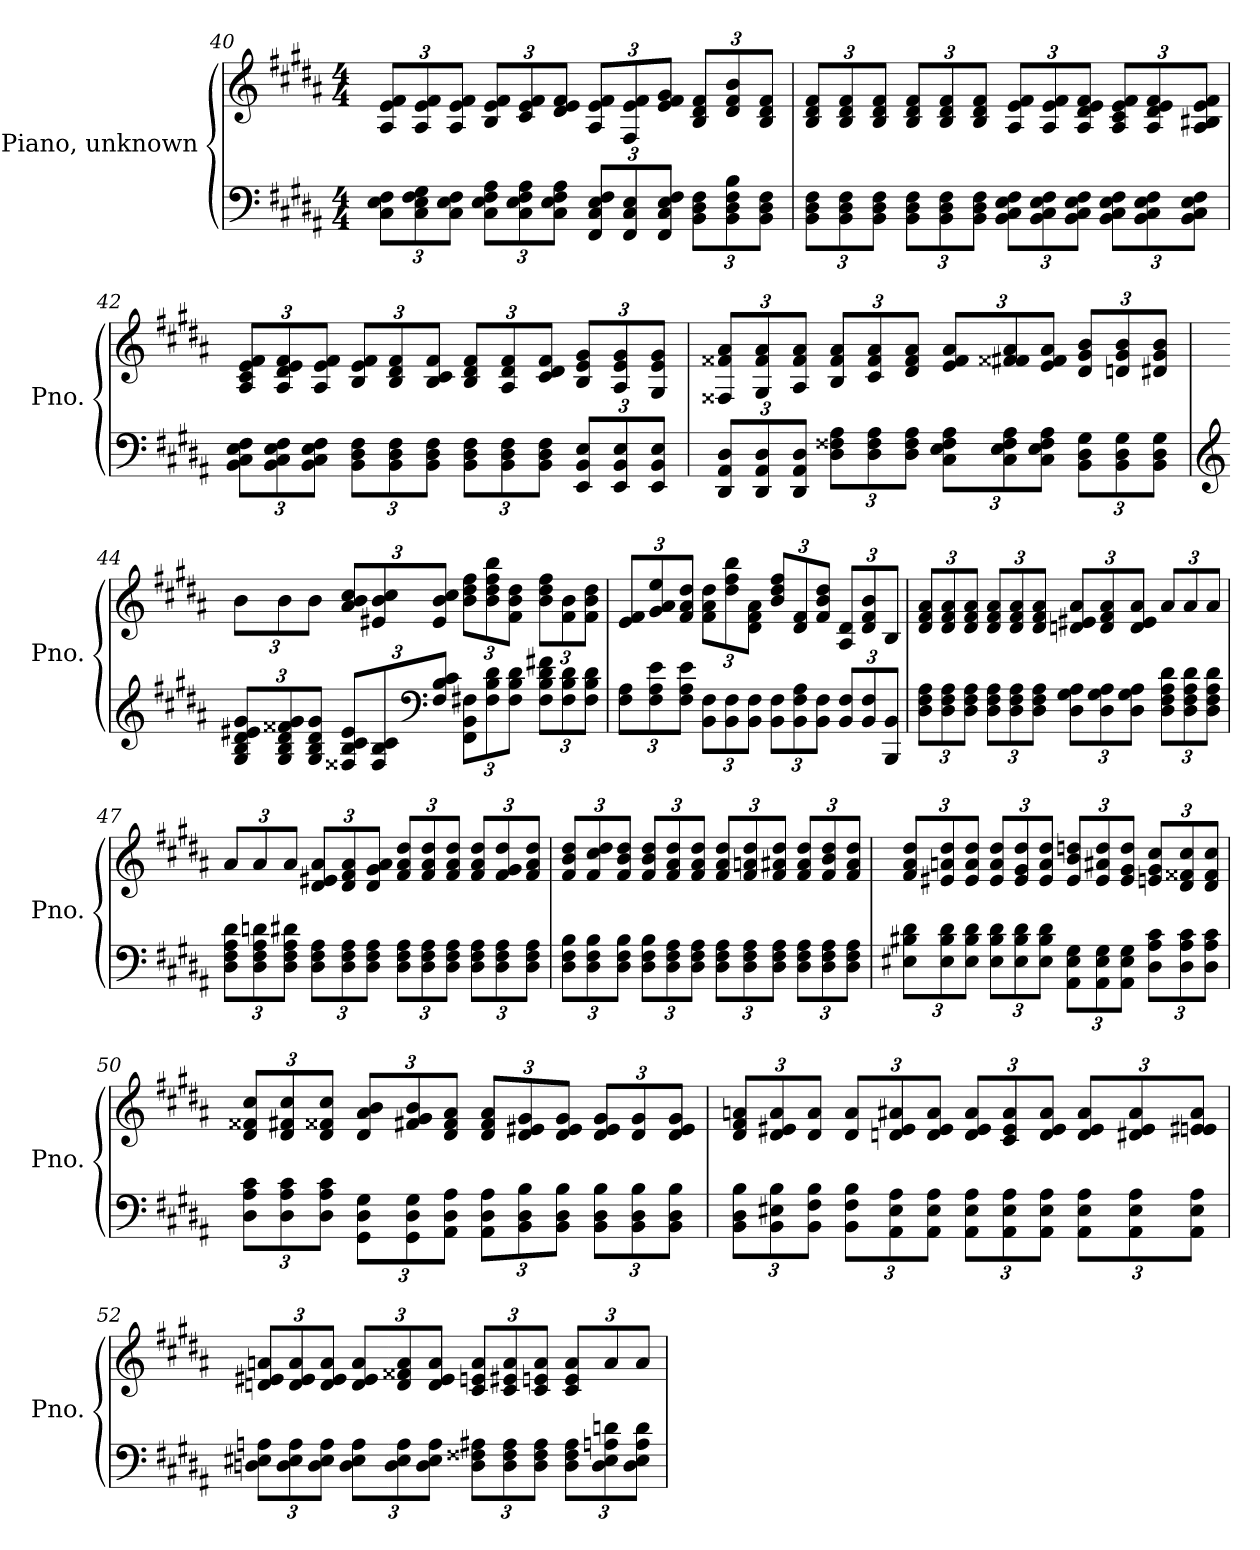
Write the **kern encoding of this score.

**kern	**kern
*part1	*part1
*staff2	*staff1
*I"Piano, unknown	*
*I'Pno.	*
*clefF4	*clefG2
*k[f#c#g#d#a#]	*k[f#c#g#d#a#]
*M4/4	*M4/4
*Xbrackettup	*Xbrackettup
=40	=40
12C#\ 12E\ 12F#\L	12A#/ 12e/ 12f#/L
12C#\ 12E\ 12F#\ 12G#\	12A#/ 12e/ 12f#/
12C#\ 12E\ 12F#\J	12A#/ 12e/ 12f#/J
12C#\ 12E\ 12F#\ 12A#\L	12B/ 12e/ 12f#/L
12C#\ 12E\ 12F#\ 12A#\	12c#/ 12e/ 12f#/
12C#\ 12E\ 12F#\ 12A#\J	12d#/ 12e/ 12f#/J
12FF#/ 12C#/ 12E/ 12F#/L	12A#/ 12e/ 12f#/L
12FF#/ 12C#/ 12E/	12F#/ 12e/ 12f#/
12FF#/ 12C#/ 12E/ 12F#/J	12e/ 12f#/ 12g#/J
12BB\ 12D#\ 12F#\L	12B/ 12d#/ 12f#/L
12BB\ 12D#\ 12F#\ 12B\	12d#/ 12f#/ 12b/
12BB\ 12D#\ 12F#\J	12B/ 12d#/ 12f#/J
!!LO:LB:g=z
=41	=41
12BB\ 12D#\ 12F#\L	12B/ 12d#/ 12f#/L
12BB\ 12D#\ 12F#\	12B/ 12d#/ 12f#/
12BB\ 12D#\ 12F#\J	12B/ 12d#/ 12f#/J
12BB\ 12D#\ 12F#\L	12B/ 12d#/ 12f#/L
12BB\ 12D#\ 12F#\	12B/ 12d#/ 12f#/
12BB\ 12D#\ 12F#\J	12B/ 12d#/ 12f#/J
12BB\ 12C#\ 12E\ 12F#\L	12A#/ 12e/ 12f#/L
12BB\ 12C#\ 12E\ 12F#\	12A#/ 12e/ 12f#/
12BB\ 12C#\ 12E\ 12F#\J	12A#/ 12d#/ 12e/ 12f#/J
12BB\ 12C#\ 12E\ 12F#\L	12A#/ 12c#/ 12e/ 12f#/L
12BB\ 12C#\ 12E\ 12F#\	12A#/ 12d#/ 12e/ 12f#/
12BB\ 12C#\ 12E\ 12F#\J	12A#/ 12B#X/ 12e/ 12f#/J
=42	=42
12BB\ 12C#\ 12E\ 12F#\L	12A#/ 12c#/ 12e/ 12f#/L
12BB\ 12C#\ 12E\ 12F#\	12A#/ 12d#/ 12e/ 12f#/
12BB\ 12C#\ 12E\ 12F#\J	12A#/ 12e/ 12f#/J
12BB\ 12D#\ 12F#\L	12B/ 12e/ 12f#/L
12BB\ 12D#\ 12F#\	12B/ 12d#/ 12f#/
12BB\ 12D#\ 12F#\J	12B/ 12c#/ 12f#/J
12BB\ 12D#\ 12F#\L	12B/ 12d#/ 12f#/L
12BB\ 12D#\ 12F#\	12A#/ 12d#/ 12f#/
12BB\ 12D#\ 12F#\J	12c#/ 12d#/ 12f#/J
12EE/ 12BB/ 12E/L	12B/ 12e/ 12g#/L
12EE/ 12BB/ 12E/	12A#/ 12e/ 12g#/
12EE/ 12BB/ 12E/J	12G#/ 12e/ 12g#/J
!!LO:LB:g=z
=43	=43
12DD#/ 12AA#/ 12D#/L	12F##X/ 12f##X/ 12a#/L
12DD#/ 12AA#/ 12D#/	12G#/ 12f##/ 12a#/
12DD#/ 12AA#/ 12D#/J	12A#/ 12f##/ 12a#/J
12D#\ 12F##X\ 12A#\L	12B/ 12f##/ 12a#/L
12D#\ 12F##\ 12A#\	12c#/ 12f##/ 12a#/
12D#\ 12F##\ 12A#\J	12d#/ 12f##/ 12a#/J
12C#\ 12E\ 12F##\ 12A#\L	12e/ 12f##/ 12a#/L
12C#\ 12E\ 12F##\ 12A#\	12f#X/ 12f##X/ 12a#/
12C#\ 12E\ 12F##\ 12A#\J	12e/ 12f##/ 12a#/J
12BB\ 12D#\ 12G#\L	12d#/ 12g#/ 12b/L
12BB\ 12D#\ 12G#\	12dn/ 12g#/ 12b/
12BB\ 12D#\ 12G#\J	12d#X/ 12g#/ 12b/J
!!LO:LB:g=z
=44	=44
*clefG2	*
12G#/ 12B/ 12d#/ 12e#X/ 12g#/L	12b\L
12G#/ 12B/ 12d#/ 12f##X/ 12g#/	12b\
12G#/ 12B/ 12d#/ 12g#/J	12b\J
12F##X/ 12B/ 12c#/ 12e#/L	12a#/ 12b/ 12cc#/L
12F##/ 12B/ 12c#/	12e#X/ 12b/ 12cc#/
*clefF4	*
12F##/ 12B/ 12c#/J	12e#/ 12b/ 12cc#/J
12FF#\ 12BB\ 12F#X\L	12b\ 12dd#\ 12ff#\L
12F#\ 12B\ 12d#\	12b\ 12dd#\ 12ff#\ 12bb\
12F#\ 12B\ 12d#\J	12f#\ 12b\ 12dd#\J
12F#\ 12B\ 12d#\ 12f#X\L	12b\ 12dd#\ 12ff#\L
12F#\ 12B\ 12d#\	12f#\ 12b\
12F#\ 12B\ 12d#\J	12f#\ 12b\ 12dd#\J
=45	=45
12F#\ 12A#\L	12e/ 12f#/L
12F#\ 12A#\ 12e\	12g#/ 12a#/ 12ee/
12F#\ 12A#\ 12e\J	12f#/ 12a#/ 12dd#/J
12BB\ 12F#\L	12f#\ 12a#\ 12dd#\L
12BB\ 12F#\	12dd#\ 12ff#\ 12bb\
12BB\ 12F#\J	12d#\ 12f#\ 12a#\J
12BB\ 12F#\L	12b/ 12dd#/ 12ff#/L
12BB\ 12F#\ 12A#\	12d#/ 12f#/
12BB\ 12F#\J	12f#/ 12b/ 12dd#/J
12BB/ 12F#/L	12A#/ 12d#/L
12BB/ 12F#/	12d#/ 12f#/ 12b/
12BBB/ 12BB/J	12B/J
!!LO:LB:g=z
=46	=46
12D#\ 12F#\ 12A#\L	12d#/ 12f#/ 12a#/L
12D#\ 12F#\ 12A#\	12d#/ 12f#/ 12a#/
12D#\ 12F#\ 12A#\J	12d#/ 12f#/ 12a#/J
12D#\ 12F#\ 12A#\L	12d#/ 12f#/ 12a#/L
12D#\ 12F#\ 12A#\	12d#/ 12f#/ 12a#/
12D#\ 12F#\ 12A#\J	12d#/ 12f#/ 12a#/J
12D#\ 12G#\ 12A#\L	12dn/ 12e#X/ 12a#/L
12D#\ 12G#\ 12A#\	12d/ 12f#/ 12a#/
12D#\ 12G#\ 12A#\J	12d/ 12e#/ 12a#/J
12D#\ 12F#\ 12A#\ 12d#\L	12a#/L
12D#\ 12F#\ 12A#\ 12d#\	12a#/
12D#\ 12F#\ 12A#\ 12d#\J	12a#/J
=47	=47
12D#\ 12F#\ 12A#\ 12d#\L	12a#/L
12D#\ 12F#\ 12A#\ 12dn\	12a#/
12D#\ 12F#\ 12A#\ 12d#X\J	12a#/J
12D#\ 12F#\ 12A#\L	12d#/ 12e#X/ 12a#/L
12D#\ 12F#\ 12A#\	12d#/ 12f#/ 12a#/
12D#\ 12F#\ 12A#\J	12d#/ 12g#/ 12a#/J
12D#\ 12F#\ 12A#\L	12f#/ 12a#/ 12dd#/L
12D#\ 12F#\ 12A#\	12f#/ 12a#/ 12dd#/
12D#\ 12F#\ 12A#\J	12f#/ 12a#/ 12dd#/J
12D#\ 12F#\ 12A#\L	12f#/ 12a#/ 12dd#/L
12D#\ 12F#\ 12A#\	12f#/ 12g#/ 12dd#/
12D#\ 12F#\ 12A#\J	12f#/ 12a#/ 12dd#/J
!!LO:PB:g=z
=48	=48
12D#\ 12F#\ 12B\L	12f#/ 12b/ 12dd#/L
12D#\ 12F#\ 12B\	12f#/ 12cc#/ 12dd#/
12D#\ 12F#\ 12B\J	12f#/ 12b/ 12dd#/J
12D#\ 12F#\ 12B\L	12f#/ 12b/ 12dd#/L
12D#\ 12F#\ 12A#\	12f#/ 12a#/ 12dd#/
12D#\ 12F#\ 12A#\J	12f#/ 12a#/ 12dd#/J
12D#\ 12F#\ 12A#\L	12f#/ 12a#/ 12dd#/L
12D#\ 12F#\ 12A#\	12f#/ 12an/ 12dd#/
12D#\ 12F#\ 12A#\J	12f#/ 12a#X/ 12dd#/J
12D#\ 12F#\ 12A#\L	12f#/ 12a#/ 12dd#/L
12D#\ 12F#\ 12A#\	12f#/ 12b/ 12dd#/
12D#\ 12F#\ 12A#\J	12f#/ 12a#/ 12dd#/J
=49	=49
12E#X\ 12B#X\ 12d#\L	12f#/ 12a#/ 12dd#/L
12E#\ 12B#\ 12d#\	12e#X/ 12an/ 12dd#/
12E#\ 12B#\ 12d#\J	12e#/ 12a/ 12dd#/J
12E#\ 12B#\ 12d#\L	12e#/ 12a/ 12dd#/L
12E#\ 12B#\ 12d#\	12e#/ 12g#/ 12dd#/
12E#\ 12B#\ 12d#\J	12e#/ 12a/ 12dd#/J
12AA#\ 12E#\ 12G#\L	12e#/ 12b/ 12ddn/L
12AA#\ 12E#\ 12G#\	12e#/ 12a#X/ 12dd/
12AA#\ 12E#\ 12G#\J	12e#/ 12g#/ 12dd/J
12D#\ 12A#\ 12c#\L	12en/ 12g#/ 12cc#/L
12D#\ 12A#\ 12c#\	12d#/ 12f##X/ 12cc#/
12D#\ 12A#\ 12c#\J	12d#/ 12f##/ 12cc#/J
!!LO:LB:g=z
=50	=50
12D#\ 12A#\ 12c#\L	12d#/ 12f##X/ 12cc#/L
12D#\ 12A#\ 12c#\	12d#/ 12f#X/ 12cc#/
12D#\ 12A#\ 12c#\J	12d#/ 12f##X/ 12cc#/J
12GG#\ 12D#\ 12G#\L	12d#/ 12a#/ 12b/L
12GG#\ 12D#\ 12G#\	12f#X/ 12g#/ 12b/
12AA#\ 12D#\ 12A#\J	12d#/ 12f#/ 12a#/J
12AA#\ 12D#\ 12A#\L	12d#/ 12f#/ 12a#/L
12BB\ 12D#\ 12B\	12d#/ 12e#X/ 12g#/
12BB\ 12D#\ 12B\J	12d#/ 12e#/ 12g#/J
12BB\ 12D#\ 12B\L	12d#/ 12e#/ 12g#/L
12BB\ 12D#\ 12B\	12d#/ 12g#/
12BB\ 12D#\ 12B\J	12d#/ 12e#/ 12g#/J
=51	=51
12BB\ 12D#\ 12B\L	12d#/ 12f#/ 12an/L
12BB\ 12E#X\ 12B\	12d#/ 12e#X/ 12a/
12BB\ 12F#\ 12B\J	12d#/ 12a/J
12BB\ 12F#\ 12B\L	12d#/ 12a/L
12AA#\ 12E#\ 12A#\	12dn/ 12e#/ 12a#X/
12AA#\ 12E#\ 12A#\J	12d/ 12e#/ 12a#/J
12AA#\ 12E#\ 12A#\L	12d/ 12e#/ 12a#/L
12AA#\ 12E#\ 12A#\	12c#/ 12e#/ 12a#/
12AA#\ 12E#\ 12A#\J	12d/ 12e#/ 12a#/J
12AA#\ 12E#\ 12A#\L	12d/ 12e#/ 12a#/L
12AA#\ 12E#\ 12A#\	12d#X/ 12e#/ 12a#/
12AA#\ 12E#\ 12A#\J	12en/ 12e#X/ 12a#/J
!!LO:LB:g=z
=52	=52
12Dn\ 12E#X\ 12An\L	12dn/ 12e#X/ 12an/L
12D\ 12E#\ 12A\	12d/ 12e#/ 12a/
12D\ 12E#\ 12A\J	12d/ 12e#/ 12a/J
12D\ 12E#\ 12A\L	12d/ 12e#/ 12a/L
12D\ 12E#\ 12A\	12d/ 12f##X/ 12a/
12D\ 12E#\ 12A\J	12d/ 12e#/ 12a/J
12D\ 12F##X\ 12A#X\L	12c#/ 12en/ 12a/L
12D\ 12F##\ 12A#\	12c#/ 12e#X/ 12a/
12D\ 12F##\ 12A#\J	12c#/ 12en/ 12a/J
12D\ 12F##\ 12A#\L	12c#/ 12e/ 12a/L
12D\ 12E#\ 12An\ 12dn\	12a/
12D\ 12E#\ 12A\ 12d\J	12a/J
=	=
*-	*-
